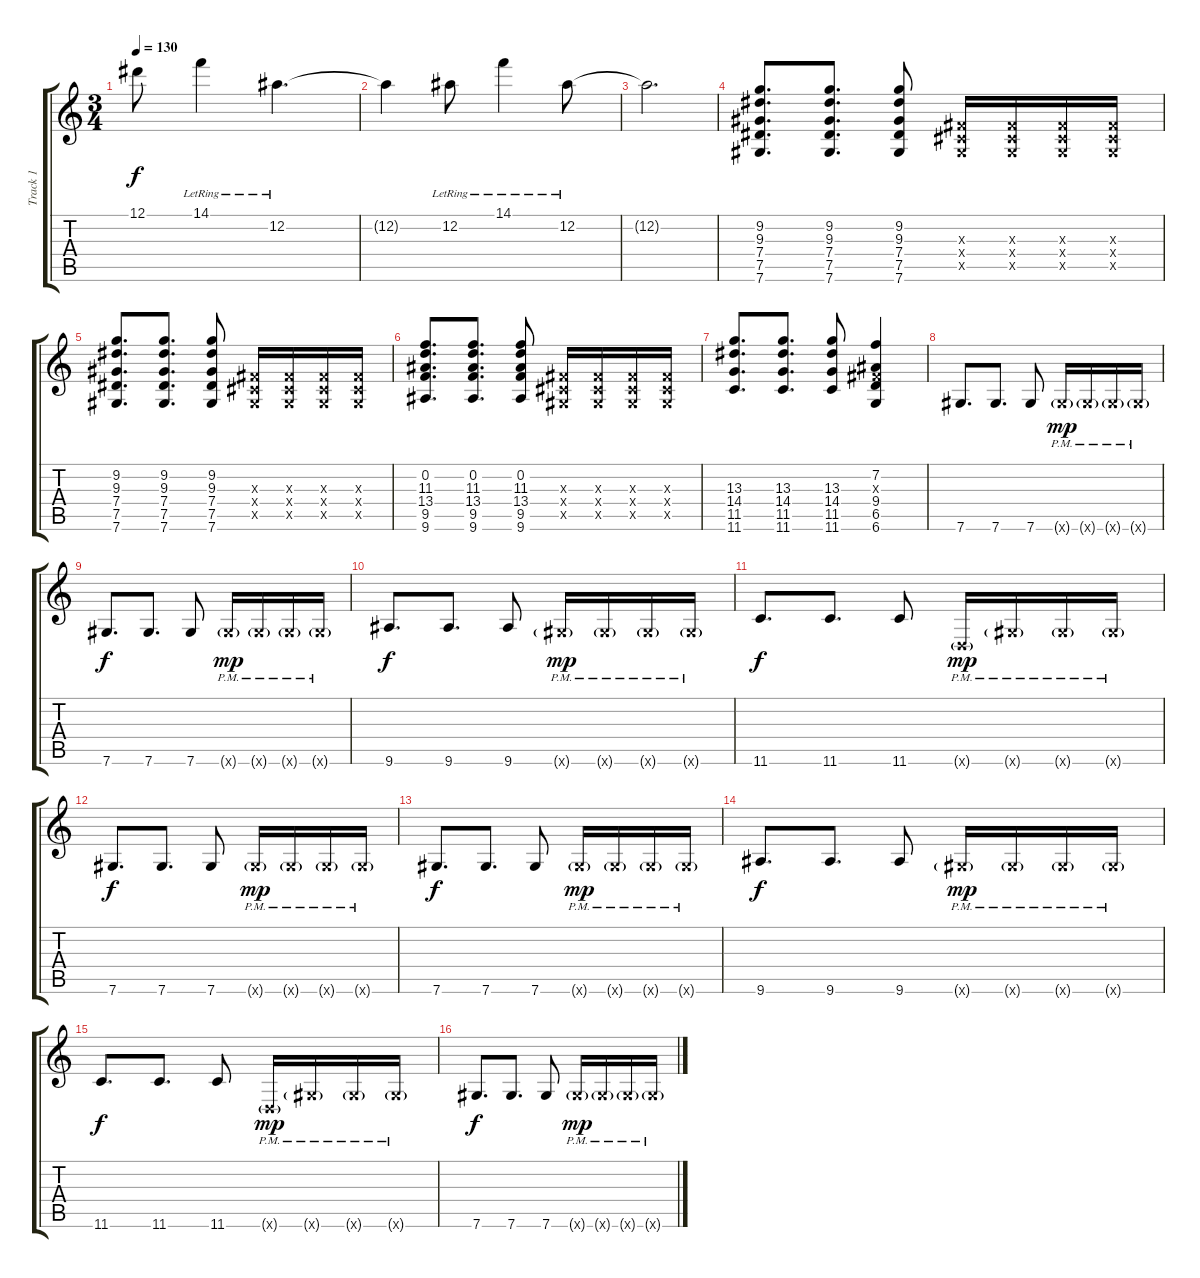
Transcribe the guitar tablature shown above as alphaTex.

\track ("Track 1" "Track 1") {instrument acousticguitarsteel}
\staff {score tabs}
\tuning (Eb4 Bb3 Gb3 Db3 Ab2 Db2) {hide}
\ts (3 4)
\tempo 130
\clef g2
\ks c
12.1{t}.8{dy f} 14.1{lr}.4 12.2{lr}.4{d} |
12.2{t}.4 12.2{lr}.8 14.1{lr}.4 12.2{lr}.8 |
12.2{t}.2{d} |
(9.2 9.3 7.4 7.5 7.6).8{d} (9.2 9.3 7.4 7.5 7.6).8{d} (9.2 9.3 7.4 7.5 7.6).8 (0.3{x} 0.4{x} 0.5{x}).16 (0.3{x} 0.4{x} 0.5{x}).16 (0.3{x} 0.4{x} 0.5{x}).16 (0.3{x} 0.4{x} 0.5{x}).16 |
(9.2 9.3 7.4 7.5 7.6).8{d} (9.2 9.3 7.4 7.5 7.6).8{d} (9.2 9.3 7.4 7.5 7.6).8 (0.3{x} 0.4{x} 0.5{x}).16 (0.3{x} 0.4{x} 0.5{x}).16 (0.3{x} 0.4{x} 0.5{x}).16 (0.3{x} 0.4{x} 0.5{x}).16 |
(0.2 11.3 13.4 9.5 9.6).8{d} (0.2 11.3 13.4 9.5 9.6).8{d} (0.2 11.3 13.4 9.5 9.6).8 (0.3{x} 0.4{x} 0.5{x}).16 (0.3{x} 0.4{x} 0.5{x}).16 (0.3{x} 0.4{x} 0.5{x}).16 (0.3{x} 0.4{x} 0.5{x}).16 |
(13.3 14.4 11.5 11.6).8{d} (13.3 14.4 11.5 11.6).8{d} (13.3 14.4 11.5 11.6).8 (7.2 0.3{x} 9.4 6.5 6.6).4 |
7.6.8{d} 7.6.8{d} 7.6.8 7.6{g pm x}.16{dy mp} 7.6{g pm x}.16 7.6{g pm x}.16 7.6{g pm x}.16 |
7.6.8{d dy f} 7.6.8{d} 7.6.8 7.6{g pm x}.16{dy mp} 7.6{g pm x}.16 7.6{g pm x}.16 7.6{g pm x}.16 |
9.6.8{d dy f} 9.6.8{d} 9.6.8 7.6{g pm x}.16{dy mp} 7.6{g pm x}.16 7.6{g pm x}.16 7.6{g pm x}.16 |
11.6.8{d dy f} 11.6.8{d} 11.6.8 1.6{g pm x}.16{dy mp} 7.6{g pm x}.16 7.6{g pm x}.16 7.6{g pm x}.16 |
7.6.8{d dy f} 7.6.8{d} 7.6.8 7.6{g pm x}.16{dy mp} 7.6{g pm x}.16 7.6{g pm x}.16 7.6{g pm x}.16 |
7.6.8{d dy f} 7.6.8{d} 7.6.8 7.6{g pm x}.16{dy mp} 7.6{g pm x}.16 7.6{g pm x}.16 7.6{g pm x}.16 |
9.6.8{d dy f} 9.6.8{d} 9.6.8 7.6{g pm x}.16{dy mp} 7.6{g pm x}.16 7.6{g pm x}.16 7.6{g pm x}.16 |
11.6.8{d dy f} 11.6.8{d} 11.6.8 1.6{g pm x}.16{dy mp} 7.6{g pm x}.16 7.6{g pm x}.16 7.6{g pm x}.16 |
7.6.8{d dy f} 7.6.8{d} 7.6.8 7.6{g pm x}.16{dy mp} 7.6{g pm x}.16 7.6{g pm x}.16 7.6{g pm x}.16
